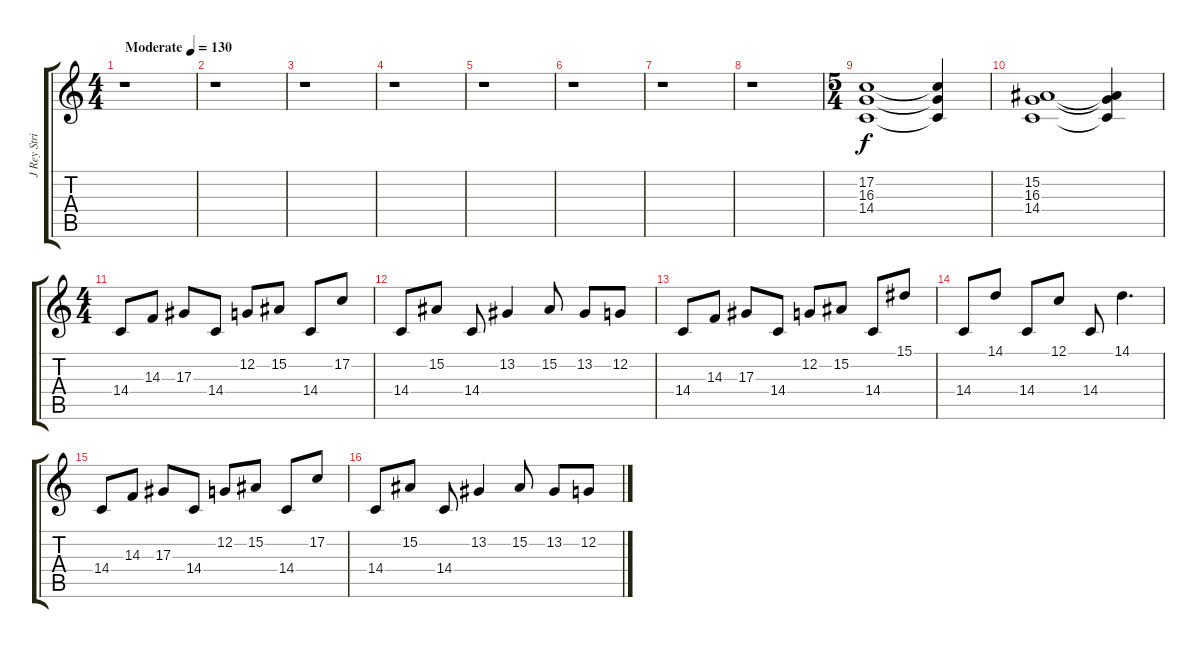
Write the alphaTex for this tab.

\track ("J Rey Strings" "J Rey Stri") {instrument stringensemble1}
\staff {score tabs}
\tuning (C4 G3 Eb3 Bb2 F2 C2) {hide}
\ts (4 4)
\tempo (130 "Moderate")
\clef g2
\ks c
r.1{dy f instrument stringensemble1} |
r.1 |
r.1 |
r.1 |
r.1 |
r.1 |
r.1 |
r.1 |
\ts (5 4)
(17.2 16.3 14.4).1 (17.2{t} 16.3{t} 14.4{t}).4 |
(15.2 16.3 14.4).1 (15.2{t} 16.3{t} 14.4{t}).4 |
\ts (4 4)
14.4.8 14.3.8 17.3.8 14.4.8 12.2.8 15.2.8 14.4.8 17.2.8 |
14.4.8 15.2.8 14.4.8 13.2.4 15.2.8 13.2.8 12.2.8 |
14.4.8 14.3.8 17.3.8 14.4.8 12.2.8 15.2.8 14.4.8 15.1.8 |
14.4.8 14.1.8 14.4.8 12.1.8 14.4.8 14.1.4{d} |
14.4.8 14.3.8 17.3.8 14.4.8 12.2.8 15.2.8 14.4.8 17.2.8 |
14.4.8 15.2.8 14.4.8 13.2.4 15.2.8 13.2.8 12.2.8
